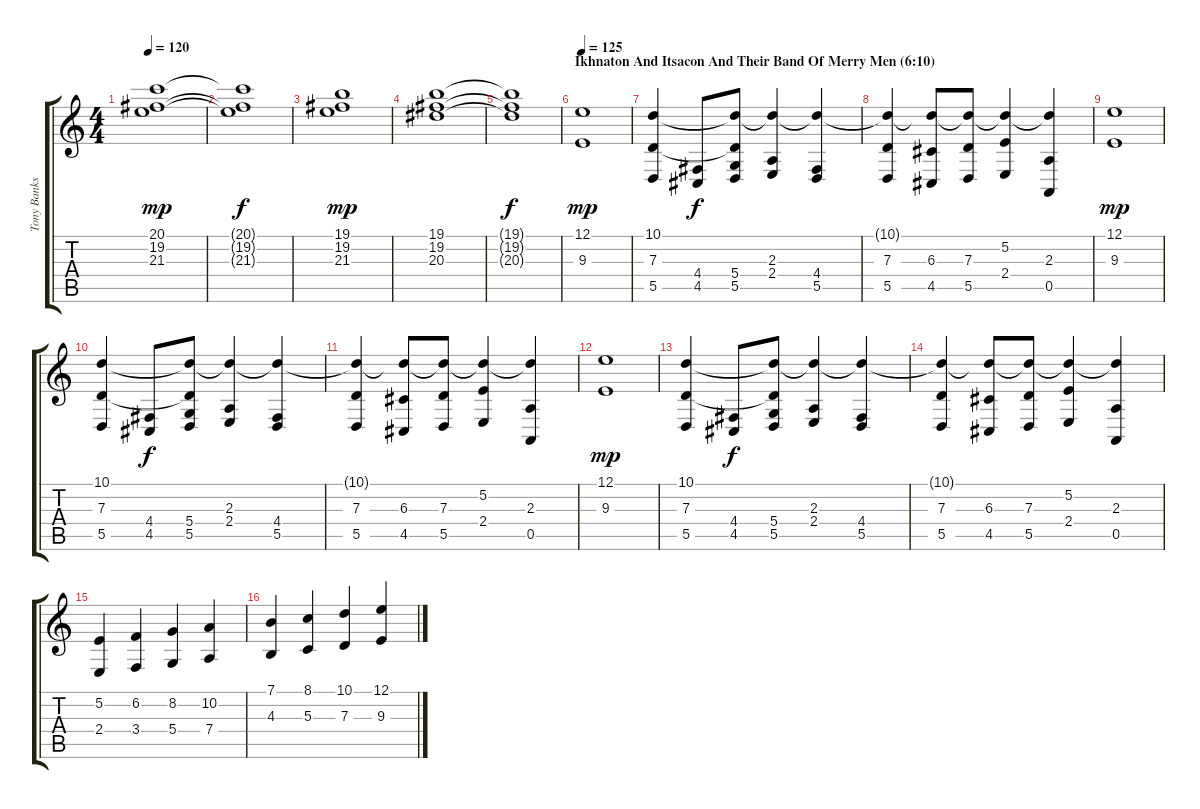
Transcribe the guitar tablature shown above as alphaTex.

\track ("Tony Banks (organ)" "Tony Banks") {instrument drawbarorgan}
\staff {score tabs}
\tuning (E4 B3 G3 D3 A2 E2) {hide}
\ts (4 4)
\tempo 120
\clef g2
\ks c
(20.1 19.2 21.3).1{dy mp} |
(20.1{t} 19.2{t} 21.3{t}).1{dy f} |
(19.1 19.2 21.3).1{dy mp} |
(19.1 19.2 20.3).1 |
(19.1{t} 19.2{t} 20.3{t}).1{dy f} |
\section ("" "Ikhnaton And Itsacon And Their Band Of Merry Men (6:10)")
\tempo 125
(12.1 9.3).1{dy mp} |
(10.1 7.3 5.5).4 (4.4 4.5).8{dy f} (10.1{t} 7.3{t} 5.4 5.5).8 (10.1{t} 2.3 2.4).4 (10.1{t} 4.4 5.5).4 |
(10.1{t} 7.3 5.5).4 (10.1{t} 6.3 4.5).8 (10.1{t} 7.3 5.5).8 (10.1{t} 5.2 2.4).4 (10.1{t} 2.3 0.5).4 |
(12.1 9.3).1{dy mp} |
(10.1 7.3 5.5).4 (4.4 4.5).8{dy f} (10.1{t} 7.3{t} 5.4 5.5).8 (10.1{t} 2.3 2.4).4 (10.1{t} 4.4 5.5).4 |
(10.1{t} 7.3 5.5).4 (10.1{t} 6.3 4.5).8 (10.1{t} 7.3 5.5).8 (10.1{t} 5.2 2.4).4 (10.1{t} 2.3 0.5).4 |
(12.1 9.3).1{dy mp} |
(10.1 7.3 5.5).4 (4.4 4.5).8{dy f} (10.1{t} 7.3{t} 5.4 5.5).8 (10.1{t} 2.3 2.4).4 (10.1{t} 4.4 5.5).4 |
(10.1{t} 7.3 5.5).4 (10.1{t} 6.3 4.5).8 (10.1{t} 7.3 5.5).8 (10.1{t} 5.2 2.4).4 (10.1{t} 2.3 0.5).4 |
(5.2 2.4).4 (6.2 3.4).4 (8.2 5.4).4 (10.2 7.4).4 |
(7.1 4.3).4 (8.1 5.3).4 (10.1 7.3).4 (12.1 9.3).4
